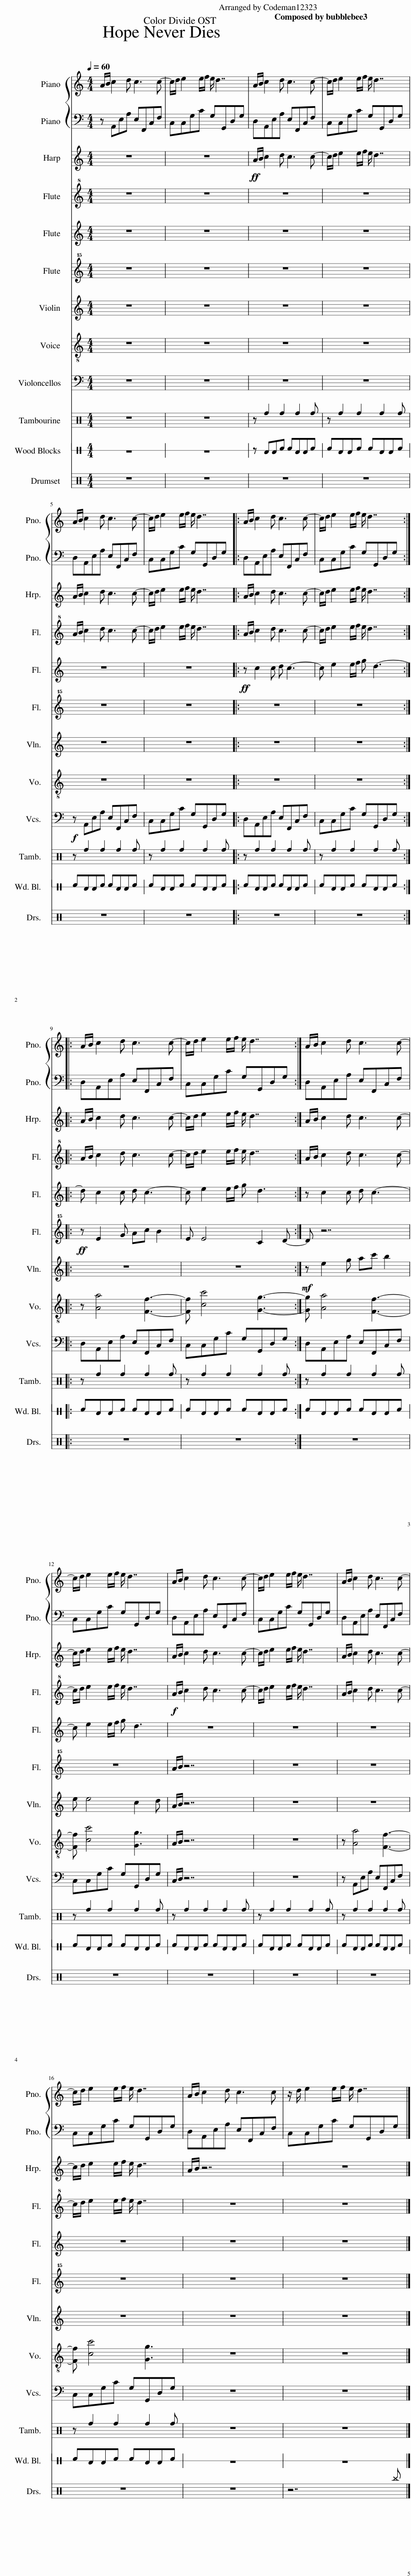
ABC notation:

X:1
%%score { 1 2 } 3 4 5 6 7 8 9 10 11 12
L:1/8
Q:1/4=60
M:4/4
I:linebreak $
K:C
V:1 treble
V:2 bass
V:3 treble
V:4 treble+8
V:5 treble
V:6 treble+15
V:7 treble
V:8 treble-8
V:9 bass
V:10 perc
K:none
V:11 perc stafflines=1
K:none
V:12 perc
K:none
V:1
 A/B/ c2 d[Q:1/4=60] c3 c- | c/d/ e2 e/f/ e/[Q:1/4=60] d7/2 | A/B/[Q:1/4=60] c2 d c3 c- | c/d/ e2 e/f/ e/ d7/2 |$ A/B/ c2 d c3 c- | %5
 c/d/ e2 e/f/ e/ d7/2 |: A/B/ c2 d c3 c- | c/d/ e2 e/f/ e/ d7/2 ::$ A/B/ c2 d c3 c- | c/d/ e2 e/f/ e/ d7/2 :| %10
 A/B/ c2 d c3 c- |$ c/d/ e2 e/f/ e/ d7/2 | A/B/ c2 d c3 c- | c/d/ e2 e/f/ e/ d7/2 | A/B/ c2 d c3 c- |$ %15
 c/d/ e2 e/f/ e/ d7/2 | A/B/ c2 d c3 c | z/ d/ e2 e/f/ e/ d7/2 |] %18
V:2
 z A,,E,A, E,F,,C,F, | C,C,G,C G,G,,D,G, | D,A,,E,A, E,F,,C,F, | C,C,G,C G,G,,D,G, |$ D,A,,E,A, E,F,,C,F, | %5
 C,C,G,C G,G,,D,G, |: D,A,,E,A, E,F,,C,F, | C,C,G,C G,G,,D,G, ::$ D,A,,E,A, E,F,,C,F, | C,C,G,C G,G,,D,G, :| %10
 D,A,,E,A, E,F,,C,F, |$ C,C,G,C G,G,,D,G, | D,A,,E,A, E,F,,C,F, | C,C,G,C G,G,,D,G, | D,A,,E,A, E,F,,C,F, |$ %15
 C,C,G,C G,G,,D,G, | D,A,,E,A, E,F,,C,F, | C,C,G,C G,G,,D,G, |] %18
V:3
 z8 | z8 |!ff! A/B/ c2 d c3 c- | c/d/ e2 e/f/ e/ d7/2 |$ A/B/ c2 d c3 c- | %5
 c/d/ e2 e/f/ e/ d7/2 |: A/B/ c2 d c3 c- | c/d/ e2 e/f/ e/ d7/2 ::$ A/B/ c2 d c3 c- | c/d/ e2 e/f/ e/ d7/2 :| %10
 A/B/ c2 d c3 c- |$ c/d/ e2 e/f/ e/ d7/2 | A/B/ c2 d c3 c- | c/d/ e2 e/f/ e/ d7/2 | A/B/ c2 d c3 c- |$ %15
 c/d/ e2 e/f/ e/ d7/2 | A/B/ z7 | z8 |] %18
V:4
 z8 | z8 | z8 | z8 |$ A/B/ c2 d c3 c- | %5
 c/d/ e2 e/f/ e/ d7/2 |: A/B/ c2 d c3 c- | c/d/ e2 e/f/ e/ d7/2 ::$ A/B/ c2 d c3 c- | c/d/ e2 e/f/ e/ d7/2 :| %10
 A/B/ c2 d c3 c- |$ c/d/ e2 e/f/ e/ d7/2 |!f! A/B/ c2 d c3 c- | c/d/ e2 e/f/ e/ d7/2 | A/B/ c2 d c3 c- |$ %15
 c/d/ e2 e/f/ e/ d7/2 | z8 | z8 |] %18
V:5
 z8 | z8 | z8 | z8 |$ z8 | %5
 z8 |:!ff! z c2 c d c3- | c e2 e/f/ g d3- ::$ d c2 c d c3- | c e2 e/f/ g d3 :| %10
 z c2 c d c3- |$ c e2 e/f/ g d3 | z8 | z8 | z8 |$ %15
 z8 | z8 | z8 |] %18
V:6
 z8 | z8 | z8 | z8 |$ z8 | %5
 z8 |: z8 | z8 ::$!ff! z E2 G Ac B2 | E E4 C2 D- :| %10
 D z7 |$ z8 | A/B/ z7 | z8 | z8 |$ %15
 z8 | z8 | z8 |] %18
V:7
 z8 | z8 | z8 | z8 |$ z8 | %5
 z8 |: z8 | z8 ::$ z8 | z8 :| %10
!mf! z e2 g ac' b2 |$ e e4 c2 d | A/B/ z7 | z8 | z8 |$ %15
 z8 | z8 | z8 |] %18
V:8
 z8 | z8 | z8 | z8 |$ z8 | %5
 z8 |: z8 | z8 ::$ z [Aa]4 [Ff]3- | [Ff] [cc']4 [Gg]3- :| %10
 [Gg] [Aa]4 [Ff]3- |$ [Ff] [cc']4 [Gg]3 | A/B/ z7 | z8 | z [Aa]4 [Ff]3- |$ %15
 [Ff] [cc']4 [Gg]3 | z8 | z8 |] %18
V:9
 z8 | z8 | z8 | z8 |$!f! z A,,E,A, E,F,,C,F, | %5
 C,C,G,C G,G,,D,G, |: D,A,,E,A, E,F,,C,F, | C,C,G,C G,G,,D,G, ::$ D,A,,E,A, E,F,,C,F, | C,C,G,C G,G,,D,G, :| %10
 D,A,,E,A, E,F,,C,F, |$ C,C,G,C G,G,,D,G, | C,/D,/ z7 | z8 | z A,,E,A, E,F,,C,F, |$ %15
 C,C,G,C G,G,,D,G, | z8 | z8 |] %18
V:10
 z8 | z8 | z f2 f2 f2 f | z f2 f2 f2 f |$ z f2 f2 f2 f | %5
 z f2 f2 f2 f |: z f2 f2 f2 f | z f2 f2 f2 f ::$ z f2 f2 f2 f | z f2 f2 f2 f :| %10
 z f2 f2 f2 f |$ z f2 f2 f2 f | z f2 f2 f2 f | z f2 f2 f2 f | z f2 f2 f2 f |$ %15
 z f2 f2 f2 f | z8 | z8 |] %18
V:11
 z8 | z8 | z DDF FDDF | FDDF FDDF |$ FDDF FDDF | %5
 FDDF FDDF |: FDDF FDDF | FDDF FDDF ::$ FDDF FDDF | FDDF FDDF :| %10
 FDDF FDDF |$ FDDF FDDF | FDDF FDDF | FDDF FDDF | FDDF FDDF |$ %15
 FDDF FDDF | z8 | z8 |] %18
V:12
 z8 | z8 | z8 | z8 |$ z8 | %5
 z8 |: z8 | z8 ::$ z8 | z8 :| %10
 z8 |$ z8 | z8 | z8 | z8 |$ %15
 z8 | z8 | z7 ^b |] %18
